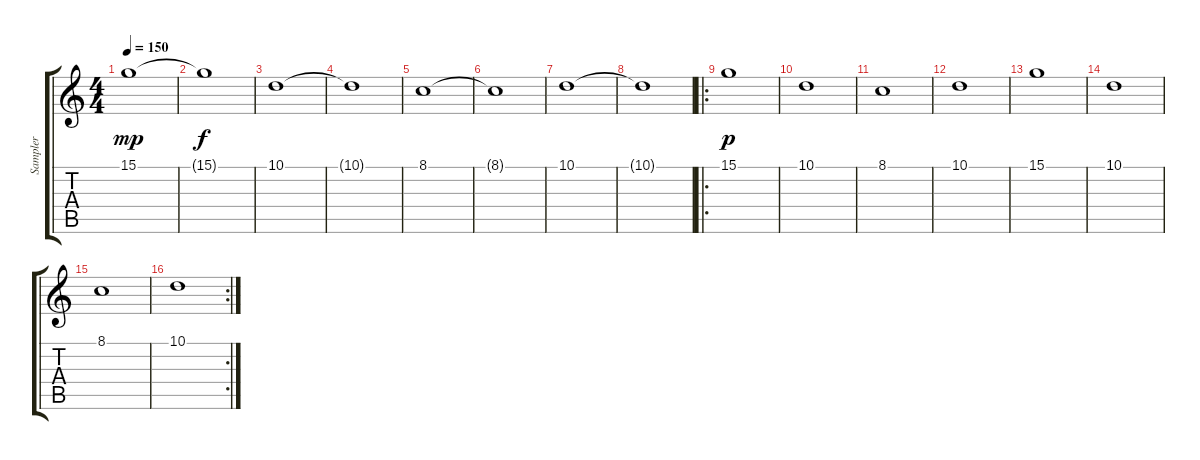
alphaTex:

\track ("Sampler" "Sampler") {instrument stringensemble1}
\staff {score tabs}
\tuning (E4 B3 G3 D3 A2 E2) {hide}
\ts (4 4)
\tempo 150
\clef g2
\ks c
15.1.1{dy mp} |
15.1{t}.1{dy f} |
10.1.1 |
10.1{t}.1 |
8.1.1 |
8.1{t}.1 |
10.1.1 |
10.1{t}.1 |
\ro
15.1.1{dy p} |
10.1.1 |
8.1.1 |
10.1.1 |
15.1.1 |
10.1.1 |
8.1.1 |
\rc 2
10.1.1
